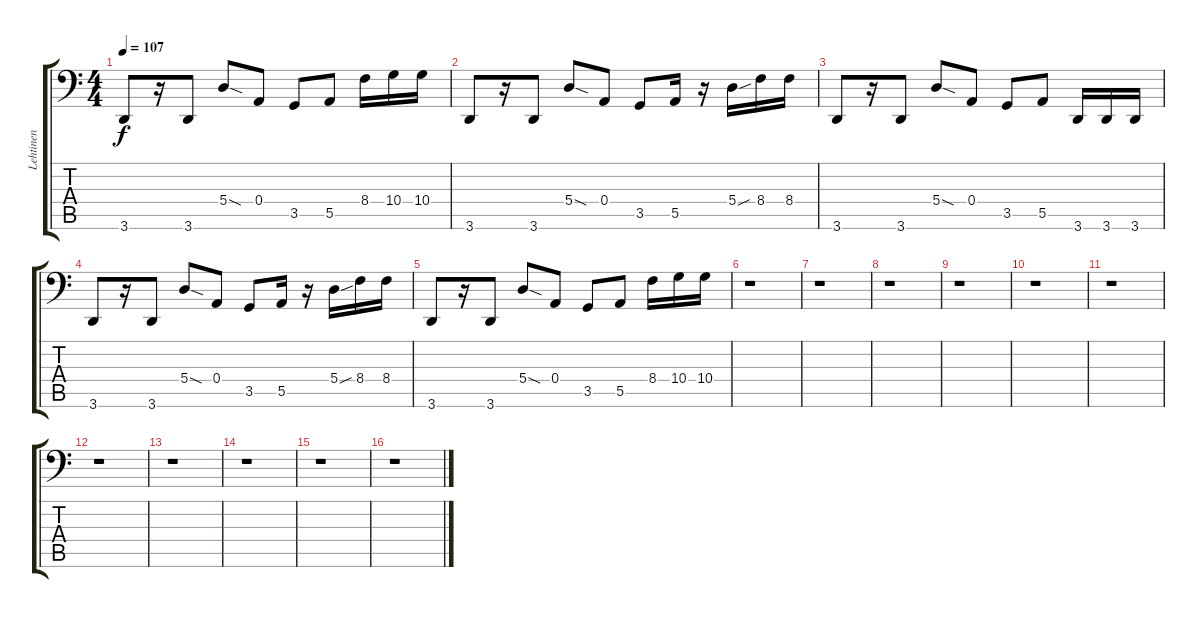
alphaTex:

\track ("Lehtinen" "Lehtinen") {instrument electricbasspick}
\staff {score tabs}
\tuning (C3 G2 D2 A1 E1 B0) {hide}
\ts (4 4)
\tempo 107
\clef f4
\ks c
3.6.8{dy f} r.16 3.6.8 5.4{sod}.8 0.4.8 3.5.8 5.5.8 8.4.16 10.4.16 10.4.16 |
3.6.8 r.16 3.6.8 5.4{sod}.8 0.4.8 3.5.8 5.5.16 r.16 5.4{sou}.16 8.4.16 8.4.16 |
3.6.8 r.16 3.6.8 5.4{sod}.8 0.4.8 3.5.8 5.5.8 3.6.16 3.6.16 3.6.16 |
3.6.8 r.16 3.6.8 5.4{sod}.8 0.4.8 3.5.8 5.5.16 r.16 5.4{sou}.16 8.4.16 8.4.16 |
3.6.8 r.16 3.6.8 5.4{sod}.8 0.4.8 3.5.8 5.5.8 8.4.16 10.4.16 10.4.16 |
r.1 |
r.1 |
r.1 |
r.1 |
r.1 |
r.1 |
r.1 |
r.1 |
r.1 |
r.1 |
r.1
